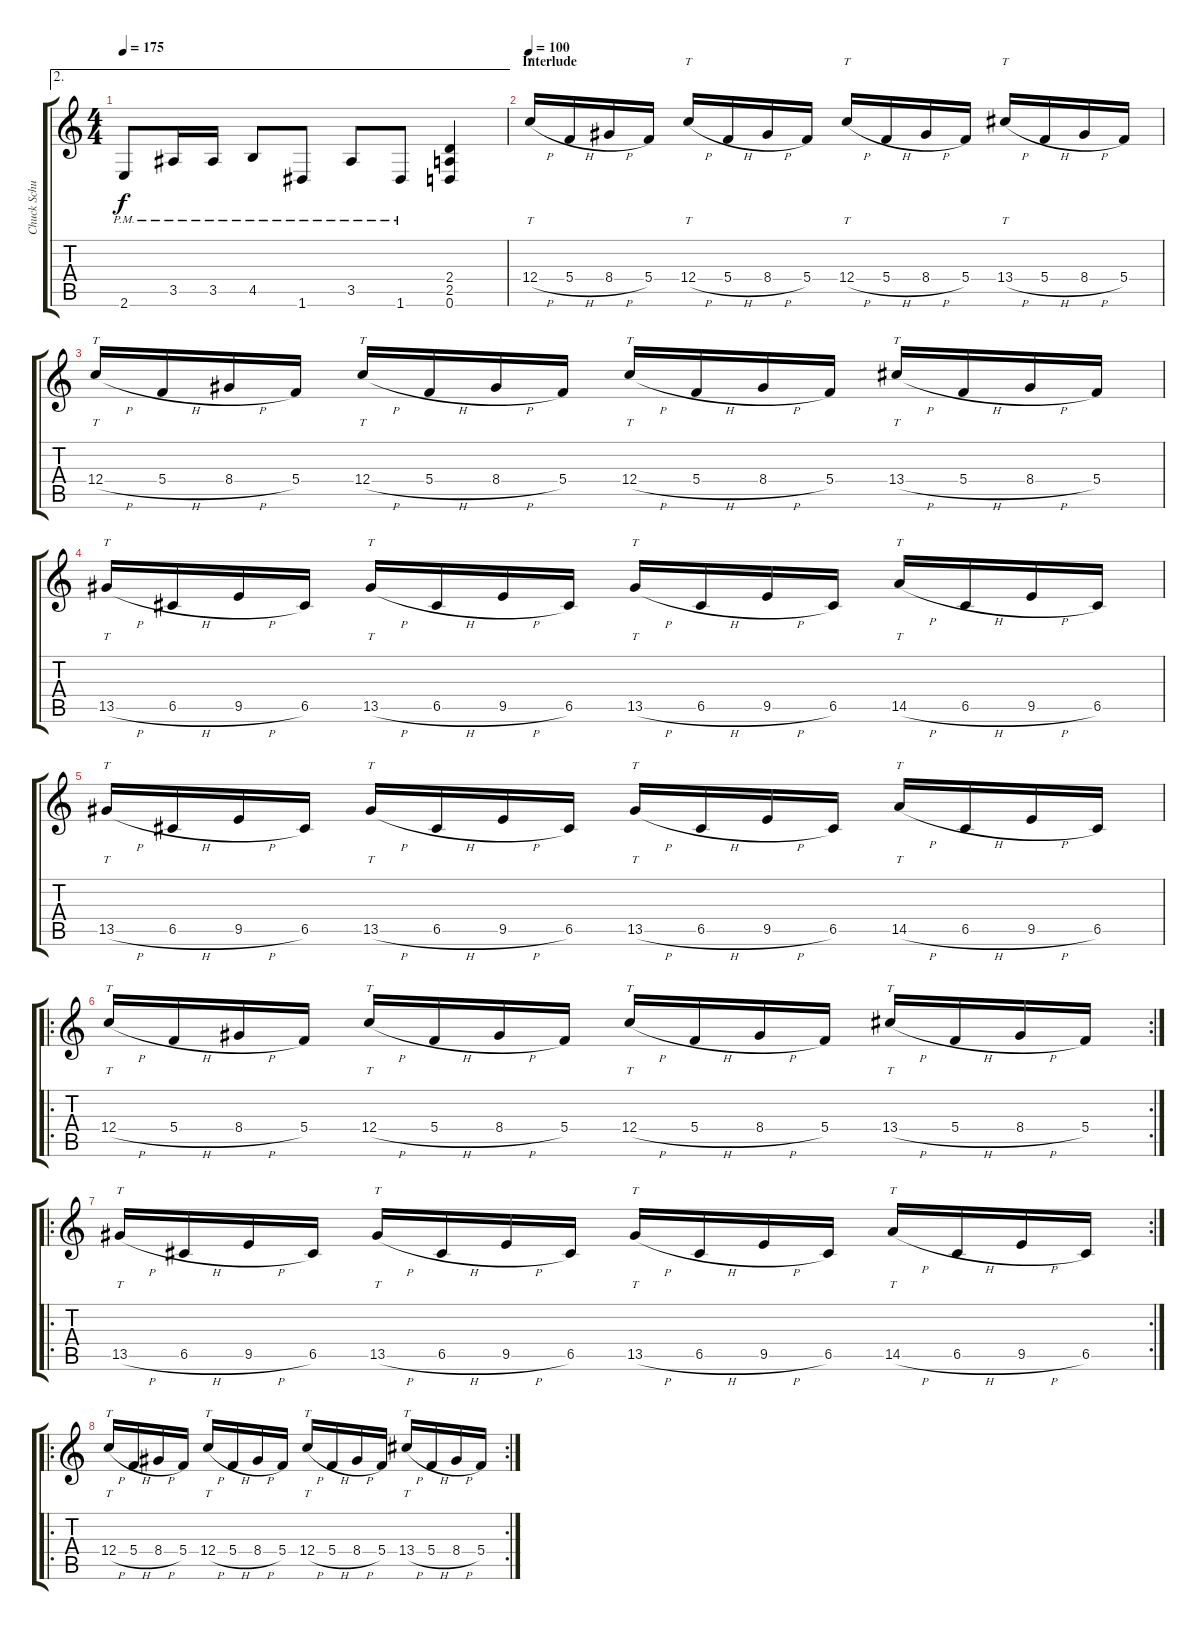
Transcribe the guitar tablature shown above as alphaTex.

\track ("Chuck Schuldiner" "Chuck Schu") {instrument distortionguitar}
\staff {score tabs}
\tuning (D4 A3 F3 C3 G2 D2) {hide}
\ae 2
\ts (4 4)
\tempo 175
\clef g2
\ks c
2.6{pm}.8{dy f} 3.5{pm}.16 3.5{pm}.16 4.5{pm}.8 1.6{pm}.8 3.5{pm}.8 1.6{pm}.8 (2.4 2.5 0.6).4 |
\section ("" "Interlude")
\tempo 100
12.4{h}.16{tt} 5.4{h}.16 8.4{h}.16 5.4.16 12.4{h}.16{tt} 5.4{h}.16 8.4{h}.16 5.4.16 12.4{h}.16{tt} 5.4{h}.16 8.4{h}.16 5.4.16 13.4{h}.16{tt} 5.4{h}.16 8.4{h}.16 5.4.16 |
12.4{h}.16{tt} 5.4{h}.16 8.4{h}.16 5.4.16 12.4{h}.16{tt} 5.4{h}.16 8.4{h}.16 5.4.16 12.4{h}.16{tt} 5.4{h}.16 8.4{h}.16 5.4.16 13.4{h}.16{tt} 5.4{h}.16 8.4{h}.16 5.4.16 |
13.5{h}.16{tt} 6.5{h}.16 9.5{h}.16 6.5.16 13.5{h}.16{tt} 6.5{h}.16 9.5{h}.16 6.5.16 13.5{h}.16{tt} 6.5{h}.16 9.5{h}.16 6.5.16 14.5{h}.16{tt} 6.5{h}.16 9.5{h}.16 6.5.16 |
13.5{h}.16{tt} 6.5{h}.16 9.5{h}.16 6.5.16 13.5{h}.16{tt} 6.5{h}.16 9.5{h}.16 6.5.16 13.5{h}.16{tt} 6.5{h}.16 9.5{h}.16 6.5.16 14.5{h}.16{tt} 6.5{h}.16 9.5{h}.16 6.5.16 |
\ro
\rc 2
12.4{h}.16{tt} 5.4{h}.16 8.4{h}.16 5.4.16 12.4{h}.16{tt} 5.4{h}.16 8.4{h}.16 5.4.16 12.4{h}.16{tt} 5.4{h}.16 8.4{h}.16 5.4.16 13.4{h}.16{tt} 5.4{h}.16 8.4{h}.16 5.4.16 |
\ro
\rc 2
13.5{h}.16{tt} 6.5{h}.16 9.5{h}.16 6.5.16 13.5{h}.16{tt} 6.5{h}.16 9.5{h}.16 6.5.16 13.5{h}.16{tt} 6.5{h}.16 9.5{h}.16 6.5.16 14.5{h}.16{tt} 6.5{h}.16 9.5{h}.16 6.5.16 |
\ro
\rc 2
12.4{h}.16{tt} 5.4{h}.16 8.4{h}.16 5.4.16 12.4{h}.16{tt} 5.4{h}.16 8.4{h}.16 5.4.16 12.4{h}.16{tt} 5.4{h}.16 8.4{h}.16 5.4.16 13.4{h}.16{tt} 5.4{h}.16 8.4{h}.16 5.4.16
